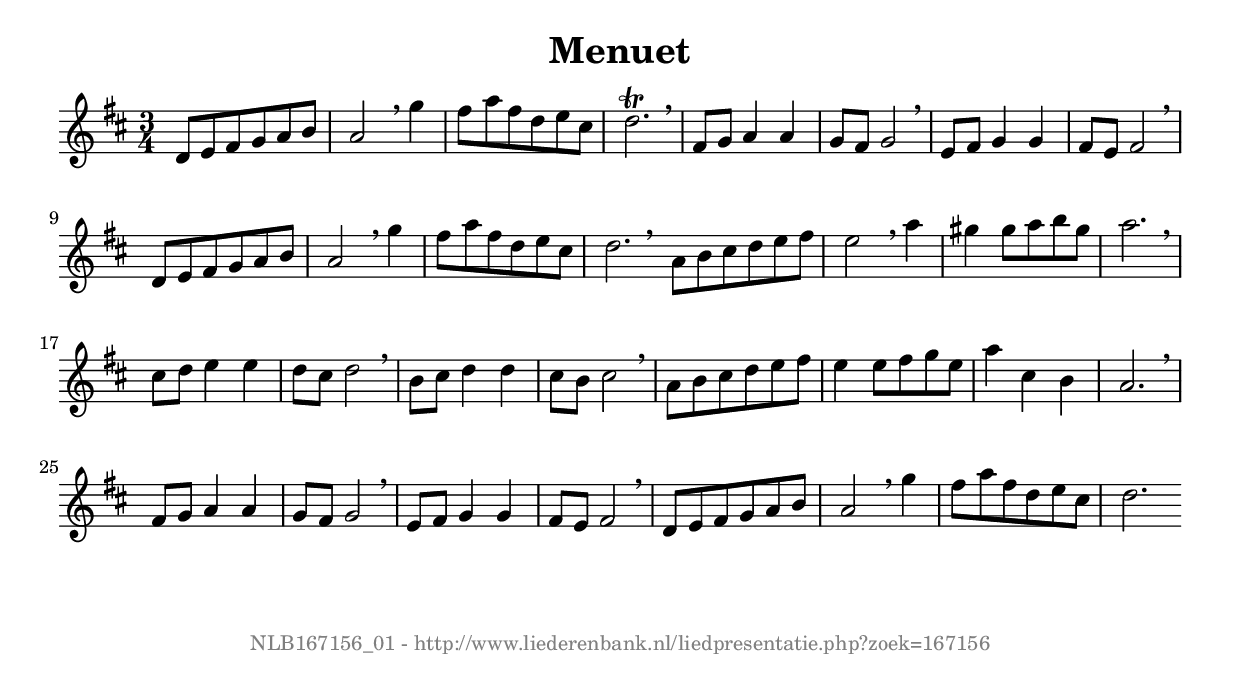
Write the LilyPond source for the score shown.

%
% produced by wce2krn 1.64 (7 June 2014)
%
\version"2.16"
#(append! paper-alist '(("long" . (cons (* 210 mm) (* 2000 mm)))))
#(set-default-paper-size "long")
sb = {\breathe}
mBreak = {\breathe }
bBreak = {\breathe }
x = {\once\override NoteHead #'style = #'cross }
gl=\glissando
itime={\override Staff.TimeSignature #'stencil = ##f }
ficta = {\once\set suggestAccidentals = ##t}
fine = {\once\override Score.RehearsalMark #'self-alignment-X = #1 \mark \markup {\italic{Fine}}}
dc = {\once\override Score.RehearsalMark #'self-alignment-X = #1 \mark \markup {\italic{D.C.}}}
dcf = {\once\override Score.RehearsalMark #'self-alignment-X = #1 \mark \markup {\italic{D.C. al Fine}}}
dcc = {\once\override Score.RehearsalMark #'self-alignment-X = #1 \mark \markup {\italic{D.C. al Coda}}}
ds = {\once\override Score.RehearsalMark #'self-alignment-X = #1 \mark \markup {\italic{D.S.}}}
dsf = {\once\override Score.RehearsalMark #'self-alignment-X = #1 \mark \markup {\italic{D.S. al Fine}}}
dsc = {\once\override Score.RehearsalMark #'self-alignment-X = #1 \mark \markup {\italic{D.S. al Coda}}}
pv = {\set Score.repeatCommands = #'((volta "1"))}
sv = {\set Score.repeatCommands = #'((volta "2"))}
tv = {\set Score.repeatCommands = #'((volta "3"))}
qv = {\set Score.repeatCommands = #'((volta "4"))}
xv = {\set Score.repeatCommands = #'((volta #f))}
\header{ tagline = ""
title = "Menuet"
}
\score {{
\key d \major
\relative g'
{
\set melismaBusyProperties = #'()
\time 3/4
\tempo 4=120
\override Score.MetronomeMark #'transparent = ##t
\override Score.RehearsalMark #'break-visibility = #(vector #t #t #f)
d8 e fis g a b a2 \sb g'4 fis8 a fis d e cis d2.^\trill \mBreak \bar "|"
fis,8 g a4 a g8 fis g2 \sb e8 fis g4 g fis8 e fis2 \mBreak \bar "|"
d8 e fis g a b a2 \sb g'4 fis8 a fis d e cis d2. \bar ":|:" \bBreak
a8 b cis d e fis e2 \sb a4 gis gis8 a b gis a2. \mBreak \bar "|"
cis,8 d e4 e d8 cis d2 \sb b8 cis d4 d cis8 b cis2 \mBreak \bar "|"
a8 b cis d e fis e4 e8 fis g e a4 cis, b a2. \mBreak \bar "|"
fis8 g a4 a g8 fis g2 \sb e8 fis g4 g fis8 e fis2 \mBreak \bar "|"
d8 e fis g a b a2 \sb g'4 fis8 a fis d e cis d2. \bar ":|"
 }}
 \midi { }
 \layout {
            indent = 0.0\cm
}
}
\markup { \vspace #0 } \markup { \with-color #grey \fill-line { \center-column { \smaller "NLB167156_01 - http://www.liederenbank.nl/liedpresentatie.php?zoek=167156" } } }
